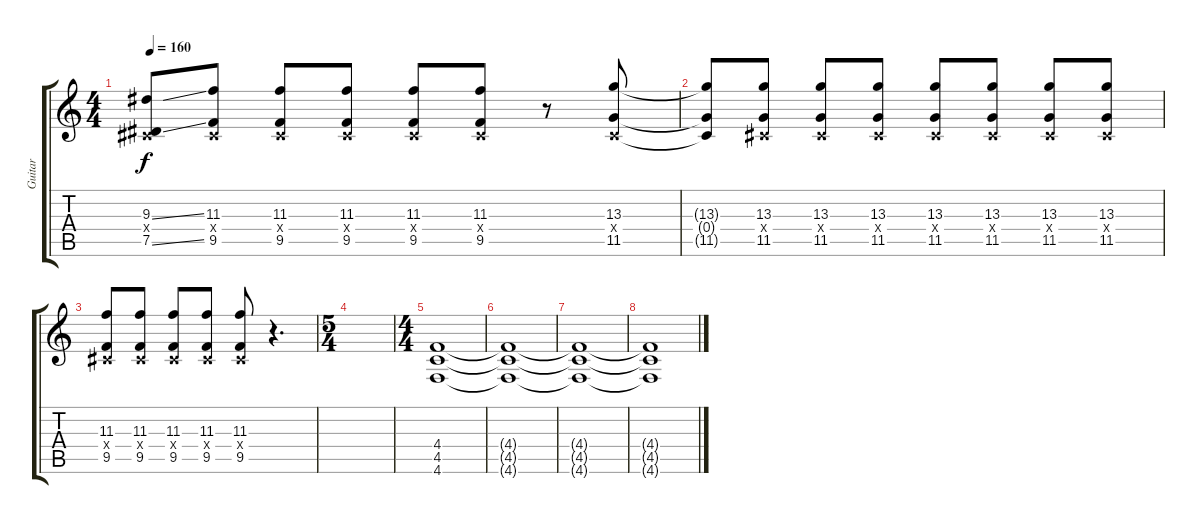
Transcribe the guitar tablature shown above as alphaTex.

\track ("Guitar" "Guitar") {instrument distortionguitar}
\staff {score tabs}
\tuning (Eb4 Bb3 Gb3 Db3 Ab2 Db2) {hide}
\ts (4 4)
\tempo 160
\clef g2
\ks c
(9.3{ss} 0.4{x} 7.5{ss}).8{dy f} (11.3 0.4{x} 9.5).8 (11.3 0.4{x} 9.5).8 (11.3 0.4{x} 9.5).8 (11.3 0.4{x} 9.5).8 (11.3 0.4{x} 9.5).8 r.8 (13.3 0.4{x} 11.5).8 |
(13.3{t} 0.4{t} 11.5{t}).8 (13.3 0.4{x} 11.5).8 (13.3 0.4{x} 11.5).8 (13.3 0.4{x} 11.5).8 (13.3 0.4{x} 11.5).8 (13.3 0.4{x} 11.5).8 (13.3 0.4{x} 11.5).8 (13.3 0.4{x} 11.5).8 |
(11.3 0.4{x} 9.5).8 (11.3 0.4{x} 9.5).8 (11.3 0.4{x} 9.5).8 (11.3 0.4{x} 9.5).8 (11.3 0.4{x} 9.5).8 r.4{d} |
\ts (5 4)
|
\ts (4 4)
(4.4 4.5 4.6).1 |
(4.4{t} 4.5{t} 4.6{t}).1 |
(4.4{t} 4.5{t} 4.6{t}).1{volume 0} |
(4.4{t} 4.5{t} 4.6{t}).1
